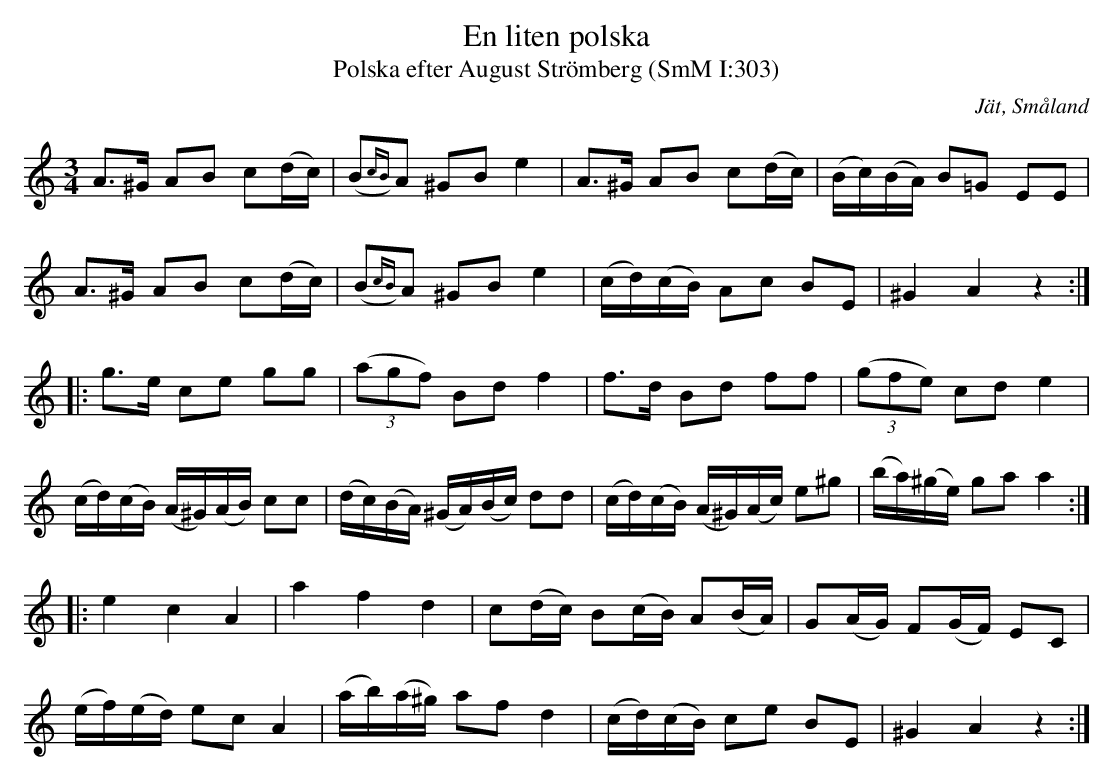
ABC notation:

X:1
T:En liten polska
T:Polska efter August Strömberg (SmM I:303)
O:Jät, Småland
M:3/4
L:1/8
K:Am
A>^G AB c(d/c/)|(B{cB})A ^GB e2|A>^G AB c(d/c/)|(B/c/)(B/A/) B=G EE|
A>^G AB c(d/c/)|(B{cB})A ^GB e2|(c/d/)(c/B/) Ac BE|^G2 A2 z2:|
|:g>e ce gg|(3(agf) Bd f2|f>d Bd ff|(3(gfe) cd e2|
(c/d/)(c/B/) (A/^G/)(A/B/) cc|(d/c/)(B/A/) (^G/A/)(B/c/) dd|(c/d/)(c/B/) (A/^G/)(A/c/) e^g|(b/a/)(^g/e/) ga a2:|
|:e2 c2 A2|a2 f2 d2|c(d/c/) B(c/B/) A(B/A/)|G(A/G/) F(G/F/) EC|
(e/f/)(e/d/) ec A2|(a/b/)(a/^g/) af d2|(c/d/)(c/B/) ce BE|^G2 A2 z2:|
